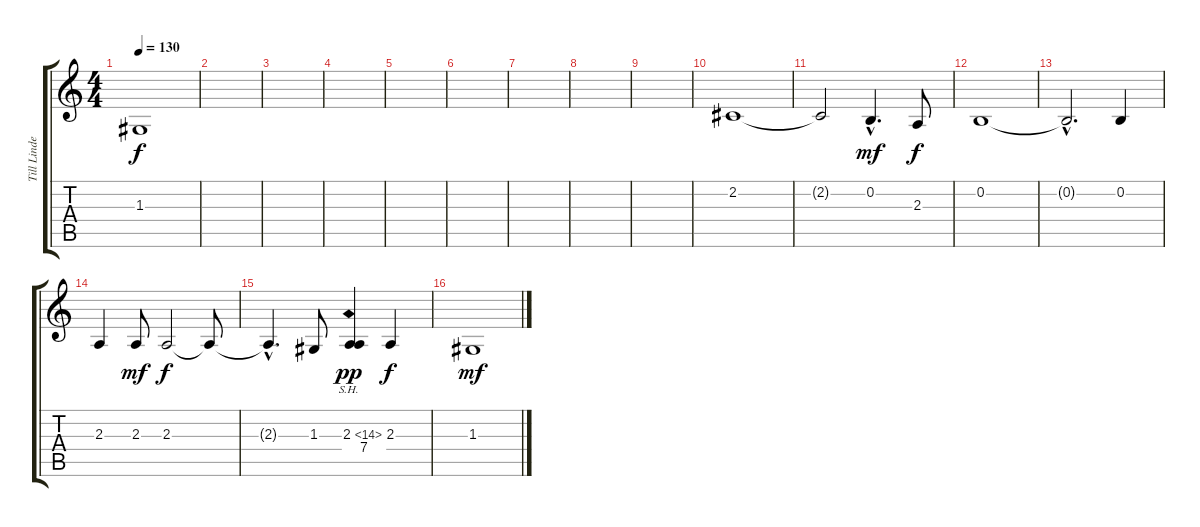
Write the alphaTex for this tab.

\track ("Till Lindemann" "Till Linde") {instrument recorder}
\staff {score tabs}
\tuning (E4 B3 G3 D3 A2 E2) {hide}
\ts (4 4)
\tempo 130
\clef g2
\ks c
1.3{t}.1{dy f} |
|
|
|
|
|
|
|
|
2.2.1 |
2.2{t}.2 0.2{hac}.4{d dy mf} 2.3.8{dy f} |
0.2.1 |
0.2{hac t}.2{d} 0.2.4 |
2.3.4 2.3.8{dy mf} 2.3.2{dy f} 2.3{t}.8 |
2.3{hac t}.4{d} 1.3.8 (2.3{sh 12} 7.4).4{dy pp} 2.3.4{dy f} |
1.3.1{dy mf}
